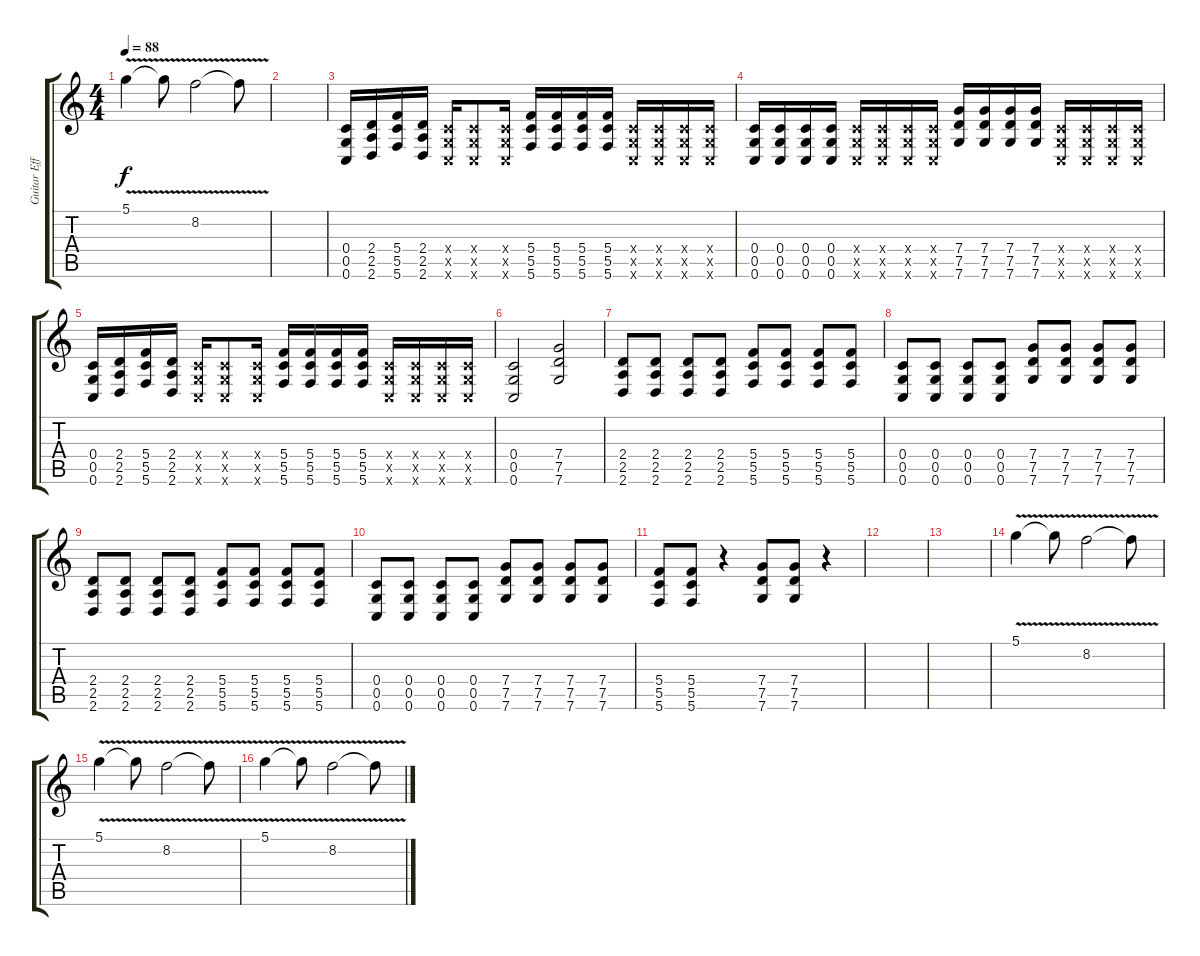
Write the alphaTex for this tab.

\track ("Guitar Effect (Ryan)" "Guitar Eff") {instrument electricguitarjazz}
\staff {score tabs}
\tuning (D4 A3 F3 C3 G2 C2) {hide}
\ts (4 4)
\tempo 88
\clef g2
\ks c
5.1{v}.4{dy f} 5.1{t}.8 8.2{v}.2 8.2{t}.8 |
|
(0.4 0.5 0.6).16{instrument overdrivenguitar} (2.4 2.5 2.6).16 (5.4 5.5 5.6).16 (2.4 2.5 2.6).16 (0.4{x} 0.5{x} 0.6{x}).16 (0.4{x} 0.5{x} 0.6{x}).8 (0.4{x} 0.5{x} 0.6{x}).16 (5.4 5.5 5.6).16 (5.4 5.5 5.6).16 (5.4 5.5 5.6).16 (5.4 5.5 5.6).16 (0.4{x} 0.5{x} 0.6{x}).16 (0.4{x} 0.5{x} 0.6{x}).16 (0.4{x} 0.5{x} 0.6{x}).16 (0.4{x} 0.5{x} 0.6{x}).16 |
(0.4 0.5 0.6).16 (0.4 0.5 0.6).16 (0.4 0.5 0.6).16 (0.4 0.5 0.6).16 (0.4{x} 0.5{x} 0.6{x}).16 (0.4{x} 0.5{x} 0.6{x}).16 (0.4{x} 0.5{x} 0.6{x}).16 (0.4{x} 0.5{x} 0.6{x}).16 (7.4 7.5 7.6).16 (7.4 7.5 7.6).16 (7.4 7.5 7.6).16 (7.4 7.5 7.6).16 (0.4{x} 0.5{x} 0.6{x}).16 (0.4{x} 0.5{x} 0.6{x}).16 (0.4{x} 0.5{x} 0.6{x}).16 (0.4{x} 0.5{x} 0.6{x}).16 |
(0.4 0.5 0.6).16{instrument overdrivenguitar} (2.4 2.5 2.6).16 (5.4 5.5 5.6).16 (2.4 2.5 2.6).16 (0.4{x} 0.5{x} 0.6{x}).16 (0.4{x} 0.5{x} 0.6{x}).8 (0.4{x} 0.5{x} 0.6{x}).16 (5.4 5.5 5.6).16 (5.4 5.5 5.6).16 (5.4 5.5 5.6).16 (5.4 5.5 5.6).16 (0.4{x} 0.5{x} 0.6{x}).16 (0.4{x} 0.5{x} 0.6{x}).16 (0.4{x} 0.5{x} 0.6{x}).16 (0.4{x} 0.5{x} 0.6{x}).16 |
(0.4 0.5 0.6).2 (7.4 7.5 7.6).2 |
(2.4 2.5 2.6).8 (2.4 2.5 2.6).8 (2.4 2.5 2.6).8 (2.4 2.5 2.6).8 (5.4 5.5 5.6).8 (5.4 5.5 5.6).8 (5.4 5.5 5.6).8 (5.4 5.5 5.6).8 |
(0.4 0.5 0.6).8 (0.4 0.5 0.6).8 (0.4 0.5 0.6).8 (0.4 0.5 0.6).8 (7.4 7.5 7.6).8 (7.4 7.5 7.6).8 (7.4 7.5 7.6).8 (7.4 7.5 7.6).8 |
(2.4 2.5 2.6).8 (2.4 2.5 2.6).8 (2.4 2.5 2.6).8 (2.4 2.5 2.6).8 (5.4 5.5 5.6).8 (5.4 5.5 5.6).8 (5.4 5.5 5.6).8 (5.4 5.5 5.6).8 |
(0.4 0.5 0.6).8 (0.4 0.5 0.6).8 (0.4 0.5 0.6).8 (0.4 0.5 0.6).8 (7.4 7.5 7.6).8 (7.4 7.5 7.6).8 (7.4 7.5 7.6).8 (7.4 7.5 7.6).8 |
(5.4 5.5 5.6).8 (5.4 5.5 5.6).8 r.4 (7.4 7.5 7.6).8 (7.4 7.5 7.6).8 r.4 |
|
|
5.1{v}.4{instrument electricguitarjazz} 5.1{t}.8 8.2{v}.2 8.2{t}.8 |
5.1{v}.4 5.1{t}.8 8.2{v}.2 8.2{t}.8 |
5.1{v}.4 5.1{t}.8 8.2{v}.2 8.2{t}.8
